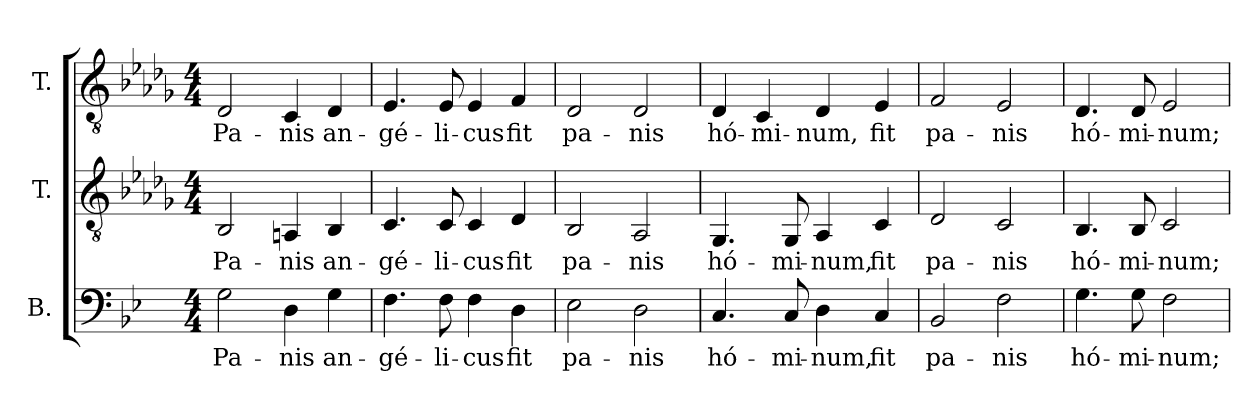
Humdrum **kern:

**kern	**text	**kern	**text	**kern	**text
*part3	*part3	*part2	*part2	*part1	*part1
*staff3	*staff3	*staff2	*staff2	*staff1	*staff1
*I"B.	*	*I"T.	*	*I"T.	*
*	*	*I'T.	*	*I'T.	*
!!LO:PB:g=z
*clefF4	*	*clefGv2	*	*clefGv2	*
*	*	*ITrd2c3	*	*ITrd2c3	*
*k[b-e-]	*	*k[b-e-]	*	*k[b-e-]	*
*B-:	*	*B-:	*	*B-:	*
*M4/4	*	*M4/4	*	*M4/4	*
*MM74	*	*MM74	*	*MM74	*
=1	=1	=1	=1	=1	=1
!	!LO:LY:b:color=#000000	!	!	!	!
!	!	!	!LO:LY:b:color=#000000	!	!
!	!	!	!	!	!LO:LY:b:color=#000000
2Gi\	Pa-	2GGi/	Pa-	2BB-i/	Pa-
!	!LO:LY:b:color=#000000	!	!	!	!
!	!	!	!LO:LY:b:color=#000000	!	!
!	!	!	!	!	!LO:LY:b:color=#000000
4Di\	-nis	4FF#Xi/	-nis	4AAi/	-nis
!	!LO:LY:b:color=#000000	!	!	!	!
!	!	!	!LO:LY:b:color=#000000	!	!
!	!	!	!	!	!LO:LY:b:color=#000000
4Gi\	an-	4GGi/	an-	4BB-i/	an-
=2	=2	=2	=2	=2	=2
!	!LO:LY:b:color=#000000	!	!	!	!
!	!	!	!LO:LY:b:color=#000000	!	!
!	!	!	!	!	!LO:LY:b:color=#000000
4.Fi\	-gé-	4.AAi/	-gé-	4.Ci/	-gé-
!	!LO:LY:b:color=#000000	!	!	!	!
!	!	!	!LO:LY:b:color=#000000	!	!
!	!	!	!	!	!LO:LY:b:color=#000000
8Fi\	-li-	8AAi/	-li-	8Ci/	-li-
!	!LO:LY:b:color=#000000	!	!	!	!
!	!	!	!LO:LY:b:color=#000000	!	!
!	!	!	!	!	!LO:LY:b:color=#000000
4Fi\	-cus	4AAi/	-cus	4Ci/	-cus
!	!LO:LY:b:color=#000000	!	!	!	!
!	!	!	!LO:LY:b:color=#000000	!	!
!	!	!	!	!	!LO:LY:b:color=#000000
4Di\	fit	4BB-i/	fit	4Di/	fit
=3	=3	=3	=3	=3	=3
!	!LO:LY:b:color=#000000	!	!	!	!
!	!	!	!LO:LY:b:color=#000000	!	!
!	!	!	!	!	!LO:LY:b:color=#000000
2E-i\	pa-	2GGi/	pa-	2BB-i/	pa-
!	!LO:LY:b:color=#000000	!	!	!	!
!	!	!	!LO:LY:b:color=#000000	!	!
!	!	!	!	!	!LO:LY:b:color=#000000
2Di\	-nis	2FFi/	-nis	2BB-i/	-nis
=4	=4	=4	=4	=4	=4
!	!LO:LY:b:color=#000000	!	!	!	!
!	!	!	!LO:LY:b:color=#000000	!	!
!	!	!	!	!	!LO:LY:b:color=#000000
4.Ci/	hó-	4.EE-i/	hó-	4BB-i/	hó-
!	!	!	!	!	!LO:LY:b:color=#000000
.	.	.	.	4AAi/	-mi-
!	!LO:LY:b:color=#000000	!	!	!	!
!	!	!	!LO:LY:b:color=#000000	!	!
8Ci/	-mi-	8EE-i/	-mi-	.	.
!	!LO:LY:b:color=#000000	!	!	!	!
!	!	!	!LO:LY:b:color=#000000	!	!
!	!	!	!	!	!LO:LY:b:color=#000000
4Di\	-num,	4FFi/	-num,	4BB-i/	-num,
!	!LO:LY:b:color=#000000	!	!	!	!
!	!	!	!LO:LY:b:color=#000000	!	!
!	!	!	!	!	!LO:LY:b:color=#000000
4Ci/	fit	4AAi/	fit	4Ci/	fit
=5	=5	=5	=5	=5	=5
!	!LO:LY:b:color=#000000	!	!	!	!
!	!	!	!LO:LY:b:color=#000000	!	!
!	!	!	!	!	!LO:LY:b:color=#000000
2BB-i/	pa-	2BB-i/	pa-	2Di/	pa-
!	!LO:LY:b:color=#000000	!	!	!	!
!	!	!	!LO:LY:b:color=#000000	!	!
!	!	!	!	!	!LO:LY:b:color=#000000
2Fi\	-nis	2AAi/	-nis	2Ci/	-nis
=6	=6	=6	=6	=6	=6
!	!LO:LY:b:color=#000000	!	!	!	!
!	!	!	!LO:LY:b:color=#000000	!	!
!	!	!	!	!	!LO:LY:b:color=#000000
4.Gi\	hó-	4.GGi/	hó-	4.BB-i/	hó-
!	!LO:LY:b:color=#000000	!	!	!	!
!	!	!	!LO:LY:b:color=#000000	!	!
!	!	!	!	!	!LO:LY:b:color=#000000
8Gi\	-mi-	8GGi/	-mi-	8BB-i/	-mi-
!	!LO:LY:b:color=#000000	!	!	!	!
!	!	!	!LO:LY:b:color=#000000	!	!
!	!	!	!	!	!LO:LY:b:color=#000000
2Fi\	-num;	2AAi/	-num;	2Ci/	-num;
=	=	=	=	=	=
*-	*-	*-	*-	*-	*-
